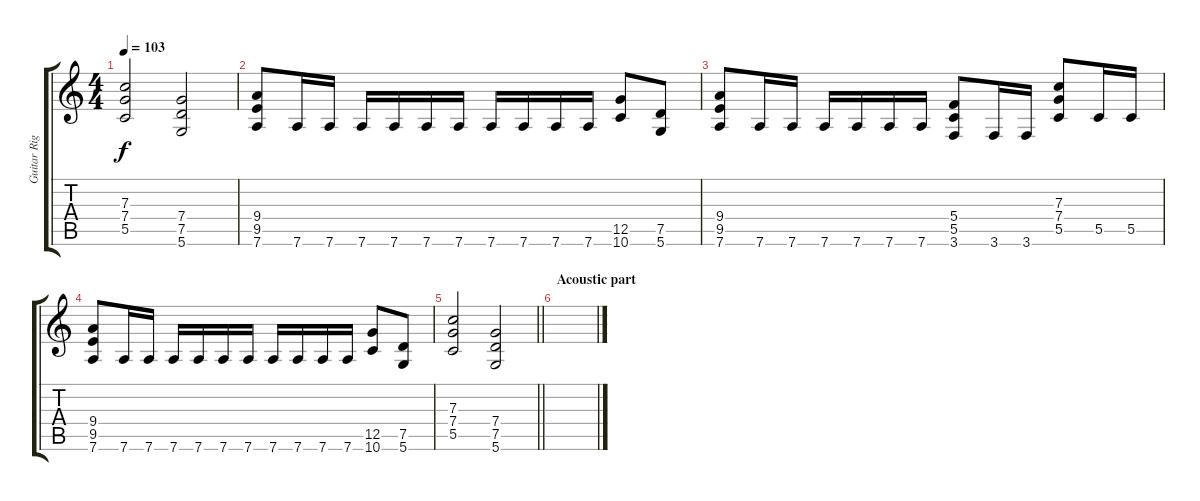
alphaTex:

\track ("Guitar Right" "Guitar Rig") {instrument distortionguitar}
\staff {score tabs}
\tuning (D4 A3 F3 C3 G2 D2) {hide}
\ts (4 4)
\tempo 103
\clef g2
\ks aminor
(7.3 7.4 5.5).2{dy f} (7.4 7.5 5.6).2 |
(9.4 9.5 7.6).8 7.6.16 7.6.16 7.6.16 7.6.16 7.6.16 7.6.16 7.6.16 7.6.16 7.6.16 7.6.16 (12.5 10.6).8 (7.5 5.6).8 |
(9.4 9.5 7.6).8 7.6.16 7.6.16 7.6.16 7.6.16 7.6.16 7.6.16 (5.4 5.5 3.6).8 3.6.16 3.6.16 (7.3 7.4 5.5).8 5.5.16 5.5.16 |
(9.4 9.5 7.6).8 7.6.16 7.6.16 7.6.16 7.6.16 7.6.16 7.6.16 7.6.16 7.6.16 7.6.16 7.6.16 (12.5 10.6).8 (7.5 5.6).8 |
\barLineRight lightlight
(7.3 7.4 5.5).2 (7.4 7.5 5.6).2 |
\section ("" "Acoustic part")
